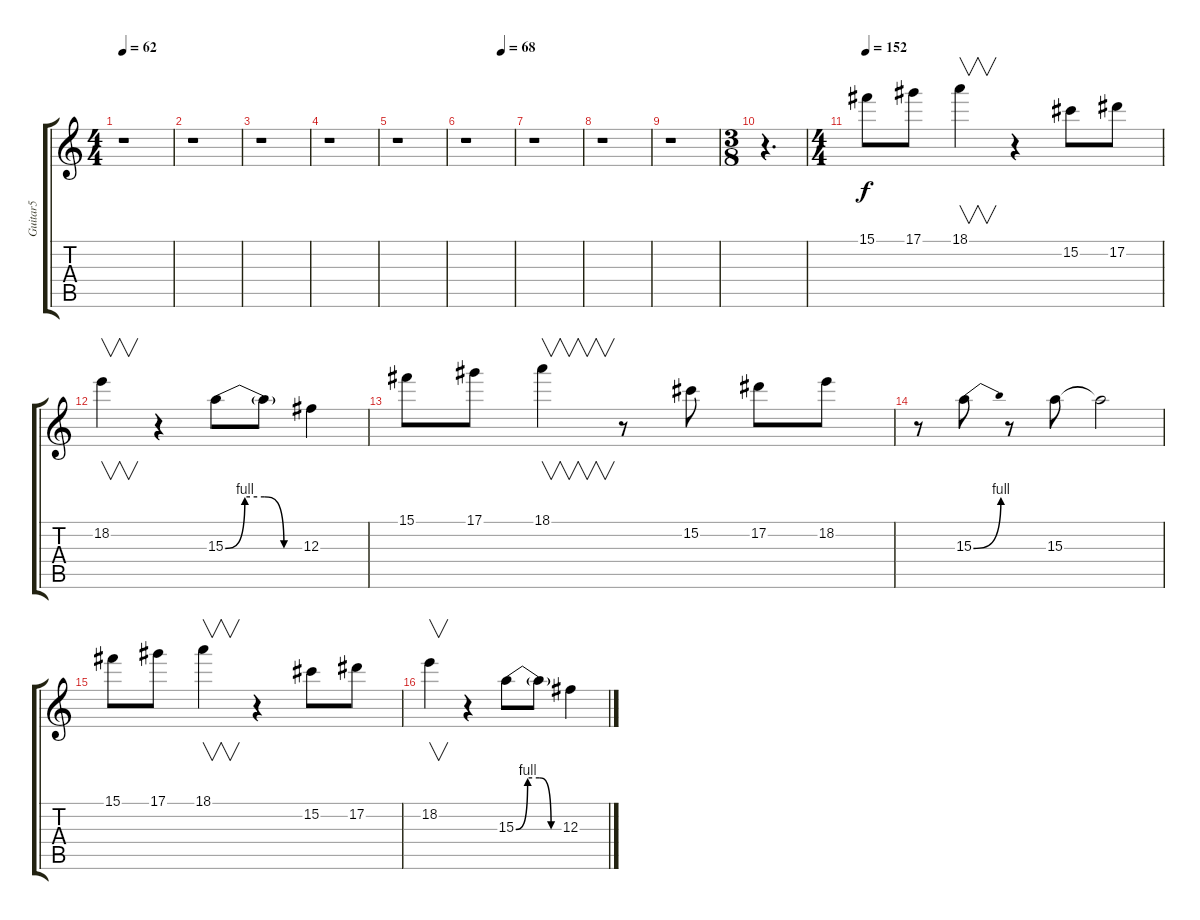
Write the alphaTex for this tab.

\track ("Guitar5" "Guitar5") {instrument distortionguitar}
\staff {score tabs}
\tuning (Eb4 Bb3 Gb3 Db3 Ab2 Eb2) {hide}
\ts (4 4)
\tempo 62
\clef g2
\ks c
r.1{dy f} |
r.1 |
r.1 |
r.1 |
r.1 |
\tempo (68 0.75)
r.1 |
r.1 |
r.1 |
r.1 |
\ts (3 8)
r.4{d} |
\ts (4 4)
\tempo 152
15.1.8 17.1.8 18.1.4{v} r.4 15.2.8 17.2.8 |
18.2.4{v} r.4 15.3{be (custom 0 0 15 4 30 4 45 0 60 0)}.8 15.3{t}.8 12.3.4 |
15.1.8 17.1.8 18.1.4{v} r.8 15.2.8 17.2.8 18.2.8 |
r.8 15.3{be (bend 0 0 60 4)}.8 r.8 15.3.8 15.3{t}.2 |
15.1.8 17.1.8 18.1.4{v} r.4 15.2.8 17.2.8 |
18.2.4{v} r.4 15.3{be (custom 0 0 15 4 30 4 45 0 60 0)}.8 15.3{t}.8 12.3.4
